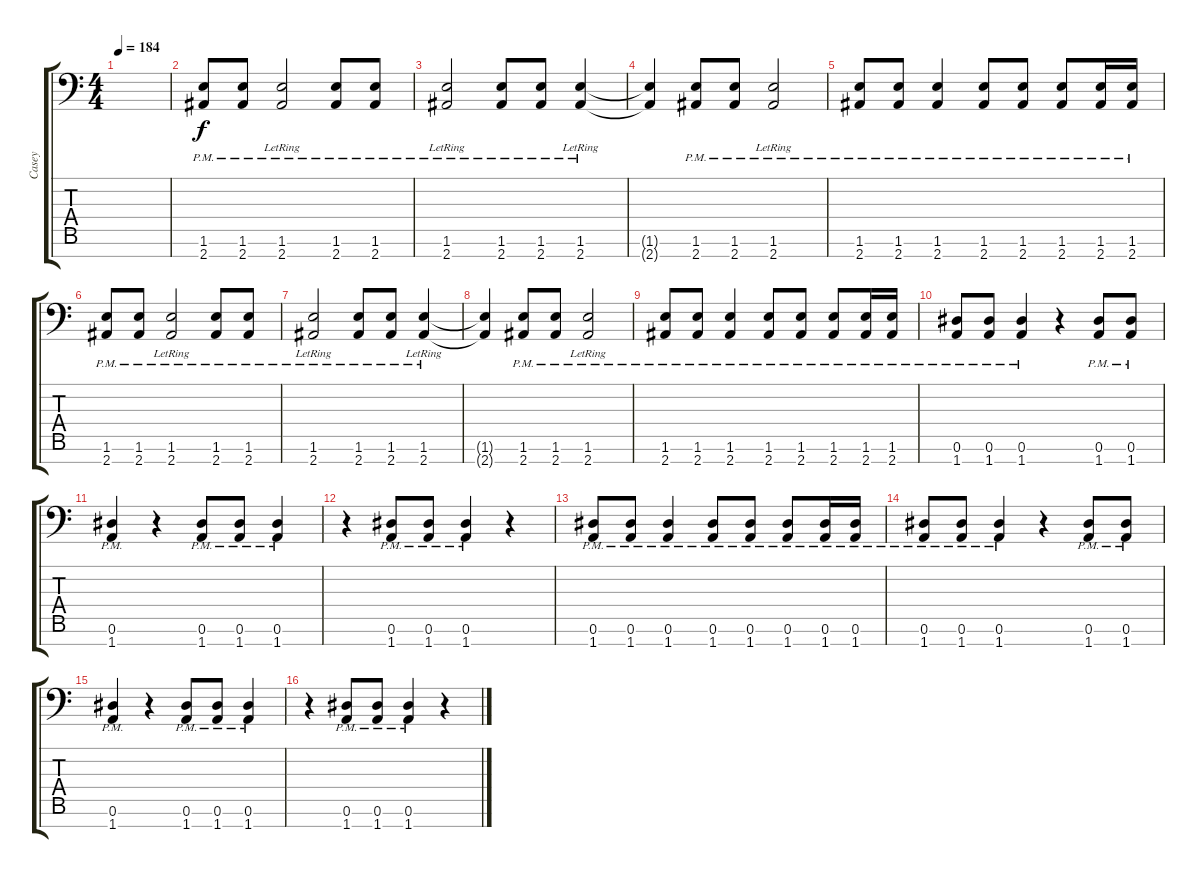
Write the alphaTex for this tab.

\track ("Casey" "Casey") {instrument distortionguitar}
\staff {score tabs}
\tuning (Eb4 Bb3 Gb3 Db3 Ab2 Eb2 Ab1) {hide}
\ts (4 4)
\tempo 184
\clef f4
\ks c
|
(1.6{pm} 2.7{pm}).8 (1.6{pm} 2.7{pm}).8 (1.6{pm lr} 2.7{pm lr}).2 (1.6{pm} 2.7{pm}).8 (1.6{pm} 2.7{pm}).8 |
(1.6{pm lr} 2.7{pm lr}).2 (1.6{pm} 2.7{pm}).8 (1.6{pm} 2.7{pm}).8 (1.6{pm lr} 2.7{pm lr}).4 |
(1.6{t} 2.7{t}).4 (1.6{pm} 2.7{pm}).8 (1.6{pm} 2.7{pm}).8 (1.6{pm lr} 2.7{pm lr}).2 |
(1.6{pm} 2.7{pm}).8 (1.6{pm} 2.7{pm}).8 (1.6{pm} 2.7{pm}).4 (1.6{pm} 2.7{pm}).8 (1.6{pm} 2.7{pm}).8 (1.6{pm} 2.7{pm}).8 (1.6{pm} 2.7{pm}).16 (1.6{pm} 2.7{pm}).16 |
(1.6{pm} 2.7{pm}).8 (1.6{pm} 2.7{pm}).8 (1.6{pm lr} 2.7{pm lr}).2 (1.6{pm} 2.7{pm}).8 (1.6{pm} 2.7{pm}).8 |
(1.6{pm lr} 2.7{pm lr}).2 (1.6{pm} 2.7{pm}).8 (1.6{pm} 2.7{pm}).8 (1.6{pm lr} 2.7{pm lr}).4 |
(1.6{t} 2.7{t}).4 (1.6{pm} 2.7{pm}).8 (1.6{pm} 2.7{pm}).8 (1.6{pm lr} 2.7{pm lr}).2 |
(1.6{pm} 2.7{pm}).8 (1.6{pm} 2.7{pm}).8 (1.6{pm} 2.7{pm}).4 (1.6{pm} 2.7{pm}).8 (1.6{pm} 2.7{pm}).8 (1.6{pm} 2.7{pm}).8 (1.6{pm} 2.7{pm}).16 (1.6{pm} 2.7{pm}).16 |
(0.6{pm} 1.7{pm}).8 (0.6{pm} 1.7{pm}).8 (0.6{pm} 1.7{pm}).4 r.4 (0.6{pm} 1.7{pm}).8 (0.6{pm} 1.7{pm}).8 |
(0.6{pm} 1.7{pm}).4 r.4 (0.6{pm} 1.7{pm}).8 (0.6{pm} 1.7{pm}).8 (0.6{pm} 1.7{pm}).4 |
r.4 (0.6{pm} 1.7{pm}).8 (0.6{pm} 1.7{pm}).8 (0.6{pm} 1.7{pm}).4 r.4 |
(0.6{pm} 1.7{pm}).8 (0.6{pm} 1.7{pm}).8 (0.6{pm} 1.7{pm}).4 (0.6{pm} 1.7{pm}).8 (0.6{pm} 1.7{pm}).8 (0.6{pm} 1.7{pm}).8 (0.6{pm} 1.7{pm}).16 (0.6{pm} 1.7{pm}).16 |
(0.6{pm} 1.7{pm}).8 (0.6{pm} 1.7{pm}).8 (0.6{pm} 1.7{pm}).4 r.4 (0.6{pm} 1.7{pm}).8 (0.6{pm} 1.7{pm}).8 |
(0.6{pm} 1.7{pm}).4 r.4 (0.6{pm} 1.7{pm}).8 (0.6{pm} 1.7{pm}).8 (0.6{pm} 1.7{pm}).4 |
r.4 (0.6{pm} 1.7{pm}).8 (0.6{pm} 1.7{pm}).8 (0.6{pm} 1.7{pm}).4 r.4
